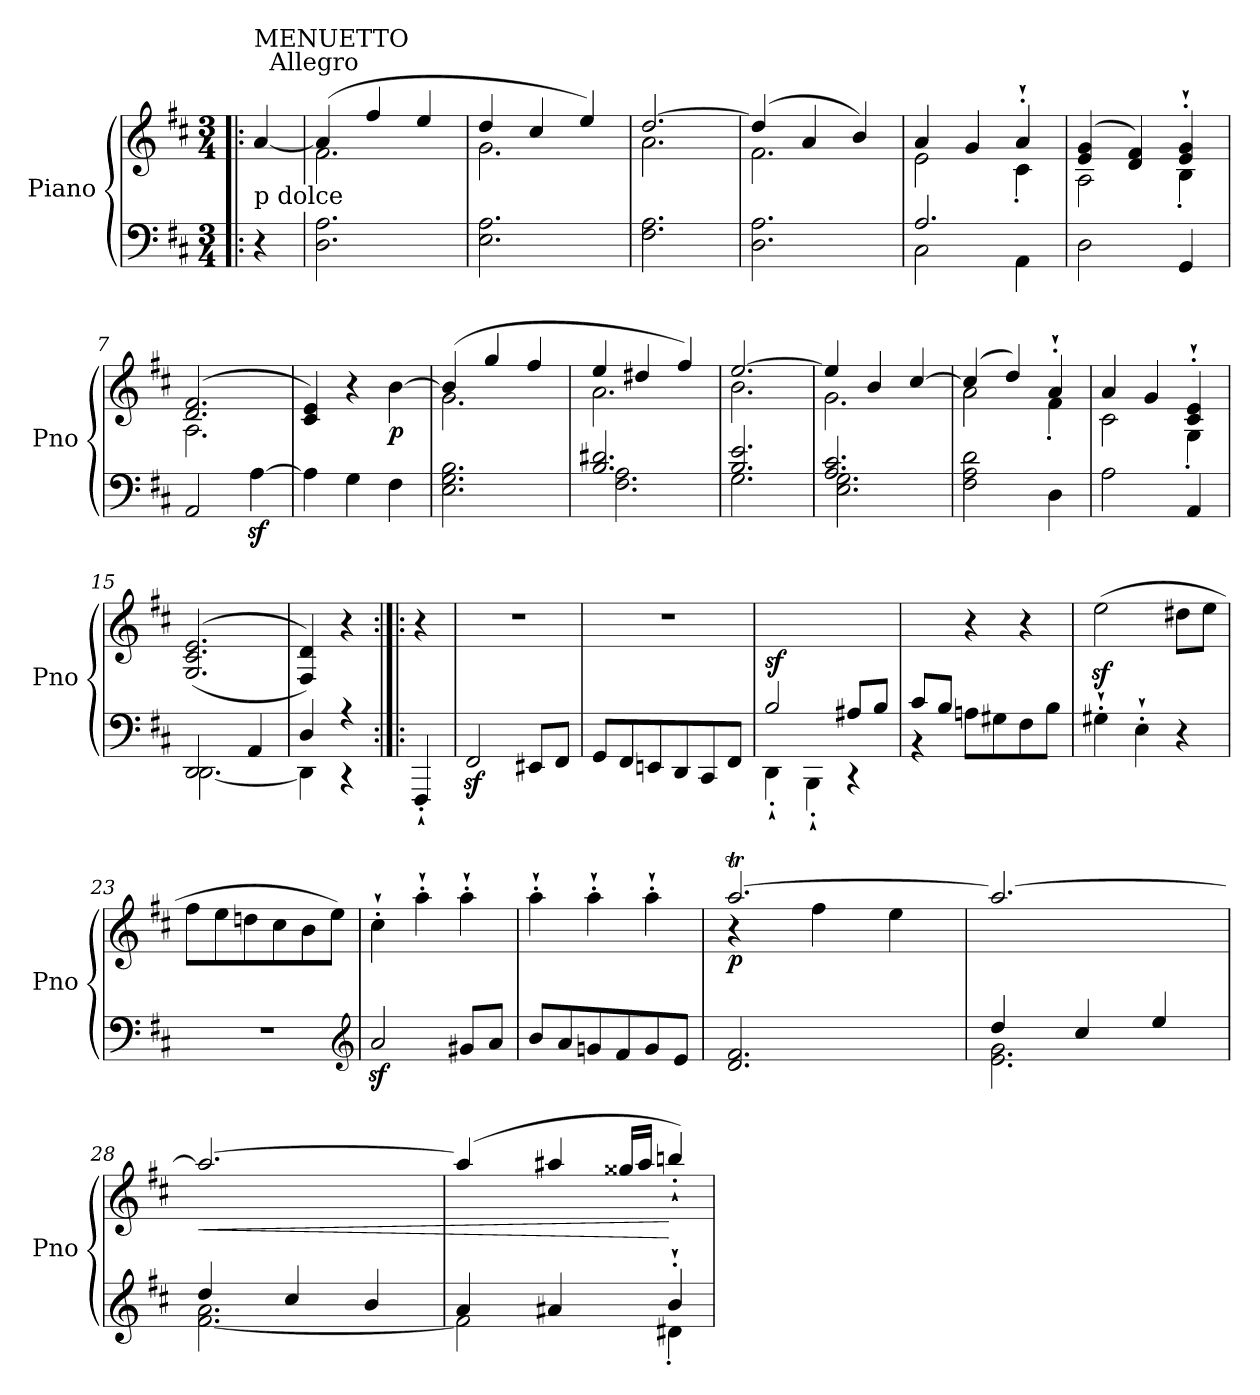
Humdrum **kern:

**kern	**kern	**dynam
*part1	*part1	*part1
*staff2	*staff1	*staff1/2
*I"Piano	*	*
*I'Pno	*	*
*clefF4	*clefG2	*
*k[f#c#]	*k[f#c#]	*
*D:	*D:	*
*M3/4	*M3/4	*
=!|:	=!|:	=!|:
!	!LO:TX:b:t=p dolce	!
!	!LO:TX:a:t=MENUETTO\n   Allegro	!
4r	[4a/	.
=1	=1	=1
*	*^	*
2.D\ 2.A\	(4a/]	2.f#\	.
.	4ff#/	.	.
.	4ee/	.	.
=2	=2	=2	=2
2.E\ 2.A\	4dd/	2.g\	.
.	4cc#/	.	.
.	4ee/)	.	.
=3	=3	=3	=3
2.F#\ 2.A\	[2.dd/	2.a\	.
=4	=4	=4	=4
2.D\ 2.A\	(4dd/]	2.f#\	.
.	4a/	.	.
.	4b/)	.	.
=5	=5	=5	=5
*^	*	*	*
2.A/	2C#\	4a/	2e\	.
.	.	4g/	.	.
.	4AA\	4a`'/	4c#'\	.
*v	*v	*	*	*
=6	=6	=6	=6
2D\	(4e/ 4g/	2A\	.
.	4d/ 4f#/)	.	.
4GG/	4e/`' 4g/`'	4B'\	.
=7	=7	=7	=7
2AA/	(2.d/ 2.f#/	2.A\	.
[4Az<\	.	.	.
*	*v	*v	*
=8	=8	=8
4A\]	4c#/ 4e/)	.
4G\	4r	.
!	!	!LO:DY:b
4F#\	[4b\	p
=9	=9	=9
*	*^	*
2.E\ 2.G\ 2.B\	(4b/]	2.g\	.
.	4gg/	.	.
.	4ff#/	.	.
=10	=10	=10	=10
*^	*	*	*
2.B/ 2.d#X/	2.F#\ 2.A\	4ee/	2.a\	.
.	.	4dd#X/	.	.
.	.	4ff#/)	.	.
=11	=11	=11	=11	=11
2.B/ 2.e/	2.G\	[2.ee/	2.b\	.
!!LO:LB:g=z	!!
=12	=12	=12	=12	=12
2.A/ 2.c#/	2.E\ 2.G\	4ee/]	2.g\	.
.	.	4b/	.	.
.	.	[4cc#/	.	.
*v	*v	*	*	*
=13	=13	=13	=13
2F#\ 2A\ 2d\	(4cc#/]	2a\	.
.	4dd/)	.	.
4D\	4a`'/	4f#'\	.
=14	=14	=14	=14
2A\	4a/	2c#\	.
.	4g/	.	.
4AA/	4c#/`' 4e/`'	4G'\	.
*	*v	*v	*
=15	=15	=15
*^	*	*
2DD/	[2.DD\	((2.G/ 2.c#/ 2.e/	.
4AA/	.	.	.
=16	=16	=16	=16
4D/	4DD\]	4F#/ 4d/))	.
4r	4r	4r	.
*v	*v	*	*
=17:|!|:	=17:|!|:	=17:|!|:
4FFF#`'/	4r	.
=18	=18	=18
2FF#z</	2.r	.
8EE#X/L	.	.
8FF#/J	.	.
=19	=19	=19
8GG/L	2.r	.
8FF#/	.	.
8EEn/	.	.
8DD/	.	.
8CC#/	.	.
8FF#/J	.	.
=20	=20	=20
*^	*	*
!	!	!	!LO:DY:b
2B/	4DD`'\	2.ryy	sf
.	4BBB`'\	.	.
8A#X/L	4rCC	.	.
8B/J	.	.	.
=21	=21	=21	=21
8c#/L	4r	4ryy	.
8B/J	.	.	.
2ryy	8An\L	4r	.
.	8G#X\	.	.
.	8F#\	4r	.
.	8B\J	.	.
*v	*v	*	*
!!LO:LB:g=z
=22	=22	=22
4G#X`'\	(2eez<\	.
4E`'\	.	.
4r	8dd#X\L	.
.	8ee\J	.
=23	=23	=23
2.r	8ff#\L	.
.	8ee\	.
.	8ddn\	.
.	8cc#\	.
.	8b\	.
.	8ee\J)	.
*clefG2	*	*
=24	=24	=24
2az</	4cc#`'\	.
.	4aa`'\	.
8g#X/L	4aa`'\	.
8a/J	.	.
=25	=25	=25
8b/L	4aa`'\	.
8a/	.	.
8gn/	4aa`'\	.
8f#/	.	.
8g/	4aa`'\	.
8e/J	.	.
=26	=26	=26
*	*^	*
*	*	*^	*
!	!	!	!	!LO:DY:b
2.d/ 2.f#/	[2.aaT/	16aayy	4r	p
.	.	16bbyy	.	.
.	.	16aayy	.	.
.	.	16bbyy	.	.
.	.	16aayy	(4ff#\	.
.	.	16bbyy	.	.
.	.	16aayy	.	.
.	.	16bbyy	.	.
.	.	16aayy	4ee\	.
.	.	16bbyy	.	.
.	.	16aayy	.	.
.	.	16bbyy	.	.
*	*	*v	*v	*
=27	=27	=27	=27
*^	*	*	*
4dd/	2.e\ 2.g\	2.aa/_	16aayy	.
.	.	.	16bbyy	.
.	.	.	16aayy	.
.	.	.	16bbyy	.
4cc#/	.	.	16aayy	.
.	.	.	16bbyy	.
.	.	.	16aayy	.
.	.	.	16bbyy	.
4ee/	.	.	16aayy	.
.	.	.	16bbyy	.
.	.	.	16aayy	.
.	.	.	16bbyy	.
=28	=28	=28	=28	=28
!	!	!	!	!LO:HP:b
4dd/	[2.f#\ 2.a\	2.aa/_	16aayy	<
.	.	.	16bbyy	.
.	.	.	16aayy	.
.	.	.	16bbyy	.
4cc#/	.	.	16aayy	.
.	.	.	16bbyy	.
.	.	.	16aayy	.
.	.	.	16bbyy	.
4b/	.	.	16aayy	.
.	.	.	16bbyy	.
.	.	.	16aayy	.
.	.	.	16bbyy	.
=29	=29	=29	=29	=29
4a/	2f#\]	(4aa/]	16aayy	.
.	.	.	16bbyy	.
.	.	.	16aayy	.
.	.	.	16bbyy	.
*	*	*	*Xtuplet	*
4a#X/	.	4aa#X/	20aa#yy	.
.	.	.	20bbyy	.
.	.	.	20aa#TTTyy	.
.	.	.	20gg##X/LL	.
.	.	.	20aa#/JJ	.
4b`'/)	4d#X'\	4bb`'/)	4ryy	[
*v	*v	*	*	*
*	*v	*v	*
=	=	=
*-	*-	*-
